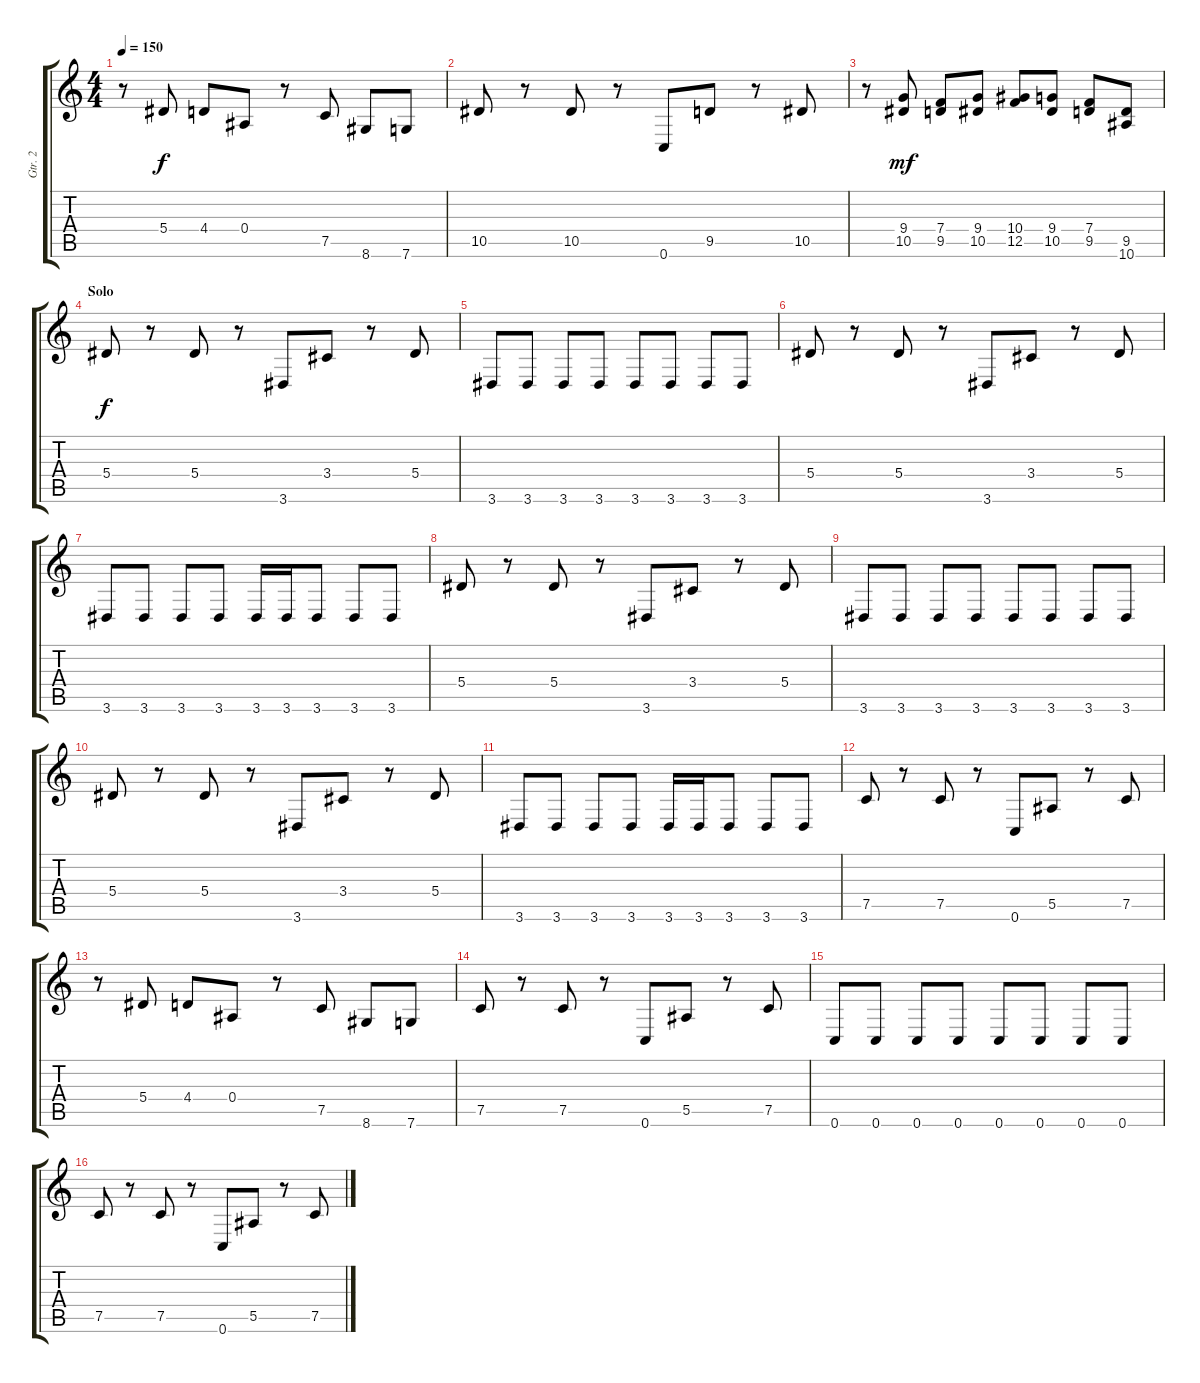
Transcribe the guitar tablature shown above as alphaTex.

\track ("Gtr. 2" "Gtr. 2") {instrument distortionguitar}
\staff {score tabs}
\tuning (C4 G3 Eb3 Bb2 F2 C2) {hide}
\ts (4 4)
\tempo 150
\clef g2
\ks c
r.8{dy f} 5.4.8 4.4.8 0.4.8 r.8 7.5.8 8.6.8 7.6.8 |
10.5.8 r.8 10.5.8 r.8 0.6.8 9.5.8 r.8 10.5.8 |
r.8 (9.4 10.5).8{dy mf} (7.4 9.5).8 (9.4 10.5).8 (10.4 12.5).8 (9.4 10.5).8 (7.4 9.5).8 (9.5 10.6).8 |
\section ("" "Solo")
5.4.8{dy f balance 8} r.8 5.4.8 r.8 3.6.8 3.4.8 r.8 5.4.8 |
3.6.8 3.6.8 3.6.8 3.6.8 3.6.8 3.6.8 3.6.8 3.6.8 |
5.4.8 r.8 5.4.8 r.8 3.6.8 3.4.8 r.8 5.4.8 |
3.6.8 3.6.8 3.6.8 3.6.8 3.6.16 3.6.16 3.6.8 3.6.8 3.6.8 |
5.4.8{balance 8} r.8 5.4.8 r.8 3.6.8 3.4.8 r.8 5.4.8 |
3.6.8 3.6.8 3.6.8 3.6.8 3.6.8 3.6.8 3.6.8 3.6.8 |
5.4.8 r.8 5.4.8 r.8 3.6.8 3.4.8 r.8 5.4.8 |
3.6.8 3.6.8 3.6.8 3.6.8 3.6.16 3.6.16 3.6.8 3.6.8 3.6.8 |
7.5.8 r.8 7.5.8 r.8 0.6.8 5.5.8 r.8 7.5.8 |
r.8 5.4.8 4.4.8 0.4.8 r.8 7.5.8 8.6.8 7.6.8 |
7.5.8 r.8 7.5.8 r.8 0.6.8 5.5.8 r.8 7.5.8 |
0.6.8 0.6.8 0.6.8 0.6.8 0.6.8 0.6.8 0.6.8 0.6.8 |
7.5.8 r.8 7.5.8 r.8 0.6.8 5.5.8 r.8 7.5.8
